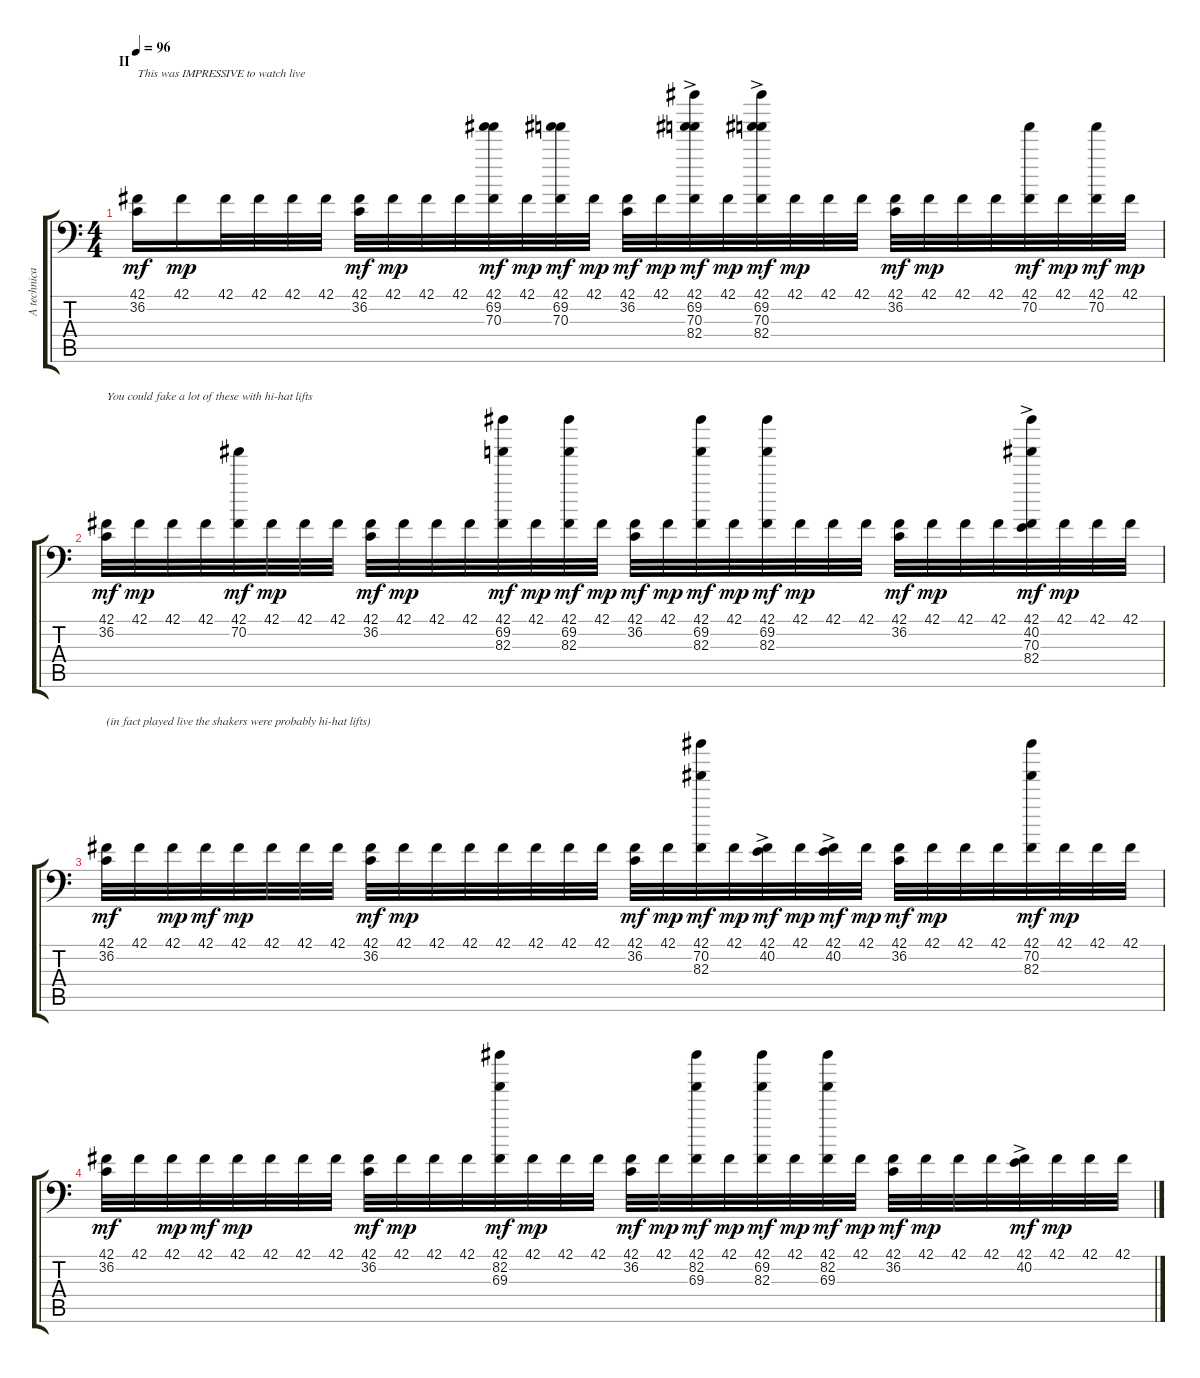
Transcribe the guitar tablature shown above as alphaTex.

\track ("A technical drum-track" "A technica") {instrument acousticgrandpiano}
\staff {score tabs}
\tuning (C-1 C-1 C-1 C-1 C-1 C-1) {hide}
\ts (4 4)
\section ("" "II")
\tempo 96
\clef f4
\ks c
(42.1 36.2).16{txt "This was IMPRESSIVE to watch live" dy mf} 42.1.16{dy mp} 42.1.32 42.1.32 42.1.32 42.1.32 (42.1 36.2).32{dy mf} 42.1.32{dy mp} 42.1.32 42.1.32 (42.1 69.2 70.3).32{dy mf} 42.1.32{dy mp} (42.1 69.2 70.3).32{dy mf} 42.1.32{dy mp} (42.1 36.2).32{dy mf} 42.1.32{dy mp} (42.1 69.2{ac} 70.3{ac} 82.4).32{dy mf} 42.1.32{dy mp} (42.1 69.2{ac} 70.3{ac} 82.4).32{dy mf} 42.1.32{dy mp} 42.1.32 42.1.32 (42.1 36.2).32{dy mf} 42.1.32{dy mp} 42.1.32 42.1.32 (42.1 70.2).32{dy mf} 42.1.32{dy mp} (42.1 70.2).32{dy mf} 42.1.32{dy mp} |
(42.1 36.2).32{txt "You could fake a lot of these with hi-hat lifts" dy mf} 42.1.32{dy mp} 42.1.32 42.1.32 (42.1 70.2).32{dy mf} 42.1.32{dy mp} 42.1.32 42.1.32 (42.1 36.2).32{dy mf} 42.1.32{dy mp} 42.1.32 42.1.32 (42.1 69.2 82.3).32{dy mf} 42.1.32{dy mp} (42.1 69.2 82.3).32{dy mf} 42.1.32{dy mp} (42.1 36.2).32{dy mf} 42.1.32{dy mp} (42.1 69.2 82.3).32{dy mf} 42.1.32{dy mp} (42.1 69.2 82.3).32{dy mf} 42.1.32{dy mp} 42.1.32 42.1.32 (42.1 36.2).32{dy mf} 42.1.32{dy mp} 42.1.32 42.1.32 (42.1 40.2{ac} 70.3 82.4).32{dy mf} 42.1.32{dy mp} 42.1.32 42.1.32 |
(42.1 36.2).32{txt "(in fact played live the shakers were probably hi-hat lifts)" dy mf} 42.1.32 42.1.32{dy mp} 42.1.32{dy mf} 42.1.32{dy mp} 42.1.32 42.1.32 42.1.32 (42.1 36.2).32{dy mf} 42.1.32{dy mp} 42.1.32 42.1.32 42.1.32 42.1.32 42.1.32 42.1.32 (42.1 36.2).32{dy mf} 42.1.32{dy mp} (42.1 70.2 82.3).32{dy mf} 42.1.32{dy mp} (42.1 40.2{ac}).32{dy mf} 42.1.32{dy mp} (42.1 40.2{ac}).32{dy mf} 42.1.32{dy mp} (42.1 36.2).32{dy mf} 42.1.32{dy mp} 42.1.32 42.1.32 (42.1 70.2 82.3).32{dy mf} 42.1.32{dy mp} 42.1.32 42.1.32 |
(42.1 36.2).32{dy mf} 42.1.32 42.1.32{dy mp} 42.1.32{dy mf} 42.1.32{dy mp} 42.1.32 42.1.32 42.1.32 (42.1 36.2).32{dy mf} 42.1.32{dy mp} 42.1.32 42.1.32 (42.1 82.2 69.3).32{dy mf} 42.1.32{dy mp} 42.1.32 42.1.32 (42.1 36.2).32{dy mf} 42.1.32{dy mp} (42.1 82.2 69.3).32{dy mf} 42.1.32{dy mp} (42.1 69.2 82.3).32{dy mf} 42.1.32{dy mp} (42.1 82.2 69.3).32{dy mf} 42.1.32{dy mp} (42.1 36.2).32{dy mf} 42.1.32{dy mp} 42.1.32 42.1.32 (42.1 40.2{ac}).32{dy mf} 42.1.32{dy mp} 42.1.32 42.1.32
